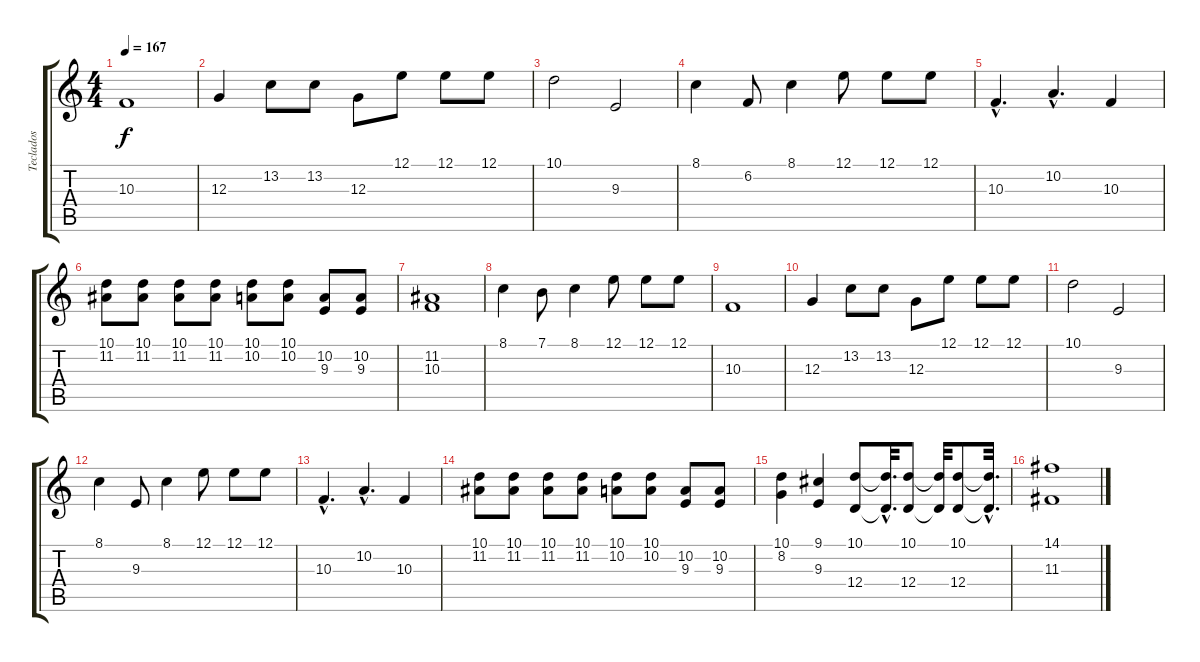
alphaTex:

\track ("Teclados" "Teclados") {instrument synthbrass1}
\staff {score tabs}
\tuning (E4 B3 G3 D3 A2 E2) {hide}
\ts (4 4)
\tempo 167
\clef g2
\ks c
10.3.1{dy f} |
12.3.4 13.2.8 13.2.8 12.3.8 12.1.8 12.1.8 12.1.8 |
10.1.2 9.3.2 |
8.1.4 6.2.8 8.1.4 12.1.8 12.1.8 12.1.8 |
10.3{hac}.4{d} 10.2{hac}.4{d} 10.3.4 |
(10.1 11.2).8 (10.1 11.2).8 (10.1 11.2).8 (10.1 11.2).8 (10.1 10.2).8 (10.1 10.2).8 (10.2 9.3).8 (10.2 9.3).8 |
(11.2 10.3).1 |
8.1.4 7.1.8 8.1.4 12.1.8 12.1.8 12.1.8 |
10.3.1 |
12.3.4 13.2.8 13.2.8 12.3.8 12.1.8 12.1.8 12.1.8 |
10.1.2 9.3.2 |
8.1.4 9.3.8 8.1.4 12.1.8 12.1.8 12.1.8 |
10.3{hac}.4{d} 10.2{hac}.4{d} 10.3.4 |
(10.1 11.2).8 (10.1 11.2).8 (10.1 11.2).8 (10.1 11.2).8 (10.1 10.2).8 (10.1 10.2).8 (10.2 9.3).8 (10.2 9.3).8 |
(10.1 8.2).4 (9.1 9.3).4 (10.1 12.4).8 (10.1{hac t} 12.4{hac t}).32{d} (10.1 12.4).8 (10.1{t} 12.4{t}).32 (10.1 12.4).8 (10.1{hac t} 12.4{hac t}).32{d} |
(14.1 11.3).1
